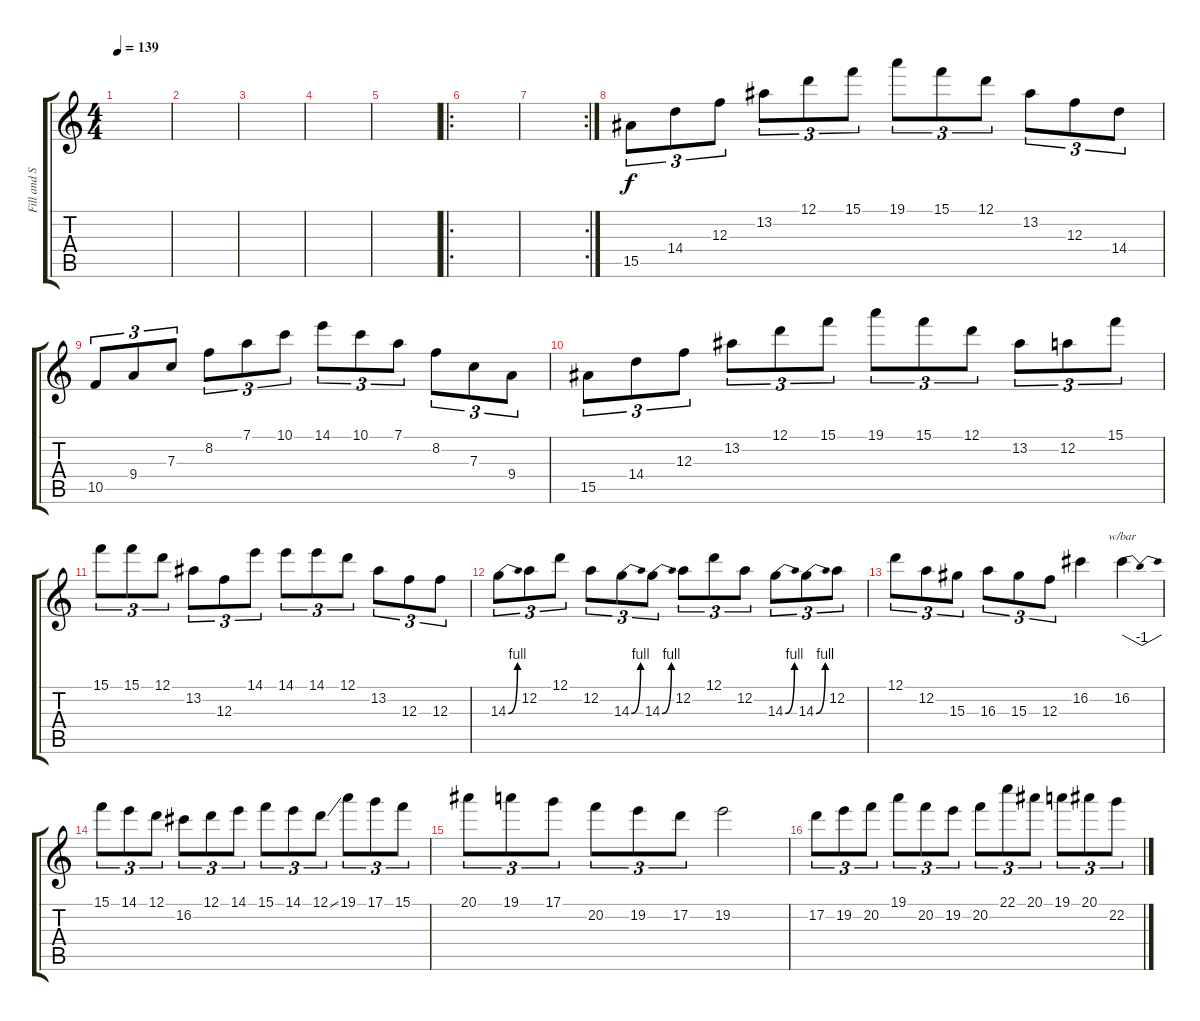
\track ("Fill and Solos" "Fill and S") {instrument overdrivenguitar}
\staff {score tabs}
\tuning (D4 A3 F3 C3 G2 D2) {hide}
\ts (4 4)
\tempo 139
\clef g2
\ks c
|
|
|
|
|
\ro
|
\rc 2
|
15.5.8{tu (3 2)} 14.4.8{tu (3 2)} 12.3.8{tu (3 2)} 13.2.8{tu (3 2)} 12.1.8{tu (3 2)} 15.1.8{tu (3 2)} 19.1.8{tu (3 2)} 15.1.8{tu (3 2)} 12.1.8{tu (3 2)} 13.2.8{tu (3 2)} 12.3.8{tu (3 2)} 14.4.8{tu (3 2)} |
10.5.8{tu (3 2)} 9.4.8{tu (3 2)} 7.3.8{tu (3 2)} 8.2.8{tu (3 2)} 7.1.8{tu (3 2)} 10.1.8{tu (3 2)} 14.1.8{tu (3 2)} 10.1.8{tu (3 2)} 7.1.8{tu (3 2)} 8.2.8{tu (3 2)} 7.3.8{tu (3 2)} 9.4.8{tu (3 2)} |
15.5.8{tu (3 2)} 14.4.8{tu (3 2)} 12.3.8{tu (3 2)} 13.2.8{tu (3 2)} 12.1.8{tu (3 2)} 15.1.8{tu (3 2)} 19.1.8{tu (3 2)} 15.1.8{tu (3 2)} 12.1.8{tu (3 2)} 13.2.8{tu (3 2)} 12.2.8{tu (3 2)} 15.1.8{tu (3 2)} |
15.1.8{tu (3 2)} 15.1.8{tu (3 2)} 12.1.8{tu (3 2)} 13.2.8{tu (3 2)} 12.3.8{tu (3 2)} 14.1.8{tu (3 2)} 14.1.8{tu (3 2)} 14.1.8{tu (3 2)} 12.1.8{tu (3 2)} 13.2.8{tu (3 2)} 12.3.8{tu (3 2)} 12.3.8{tu (3 2)} |
14.3{be (bend 0 0 60 4)}.8{tu (3 2)} 12.2.8{tu (3 2)} 12.1.8{tu (3 2)} 12.2.8{tu (3 2)} 14.3{be (bend 0 0 60 4)}.8{tu (3 2)} 14.3{be (bend 0 0 60 4)}.8{tu (3 2)} 12.2.8{tu (3 2)} 12.1.8{tu (3 2)} 12.2.8{tu (3 2)} 14.3{be (bend 0 0 60 4)}.8{tu (3 2)} 14.3{be (bend 0 0 60 4)}.8{tu (3 2)} 12.2.8{tu (3 2)} |
12.1.8{tu (3 2)} 12.2.8{tu (3 2)} 15.3.8{tu (3 2)} 16.3.8{tu (3 2)} 15.3.8{tu (3 2)} 12.3.8{tu (3 2)} 16.2.4 16.2.4{tbe (dip default 0 0 30 -4 60 0)} |
15.1.8{tu (3 2)} 14.1.8{tu (3 2)} 12.1.8{tu (3 2)} 16.2.8{tu (3 2)} 12.1.8{tu (3 2)} 14.1.8{tu (3 2)} 15.1.8{tu (3 2)} 14.1.8{tu (3 2)} 12.1{ss}.8{tu (3 2)} 19.1.8{tu (3 2)} 17.1.8{tu (3 2)} 15.1.8{tu (3 2)} |
20.1.8{tu (3 2)} 19.1.8{tu (3 2)} 17.1.8{tu (3 2)} 20.2.8{tu (3 2)} 19.2.8{tu (3 2)} 17.2.8{tu (3 2)} 19.2.2 |
17.2.8{tu (3 2)} 19.2.8{tu (3 2)} 20.2.8{tu (3 2)} 19.1.8{tu (3 2)} 20.2.8{tu (3 2)} 19.2.8{tu (3 2)} 20.2.8{tu (3 2)} 22.1.8{tu (3 2)} 20.1.8{tu (3 2)} 19.1.8{tu (3 2)} 20.1.8{tu (3 2)} 22.2.8{tu (3 2)}
